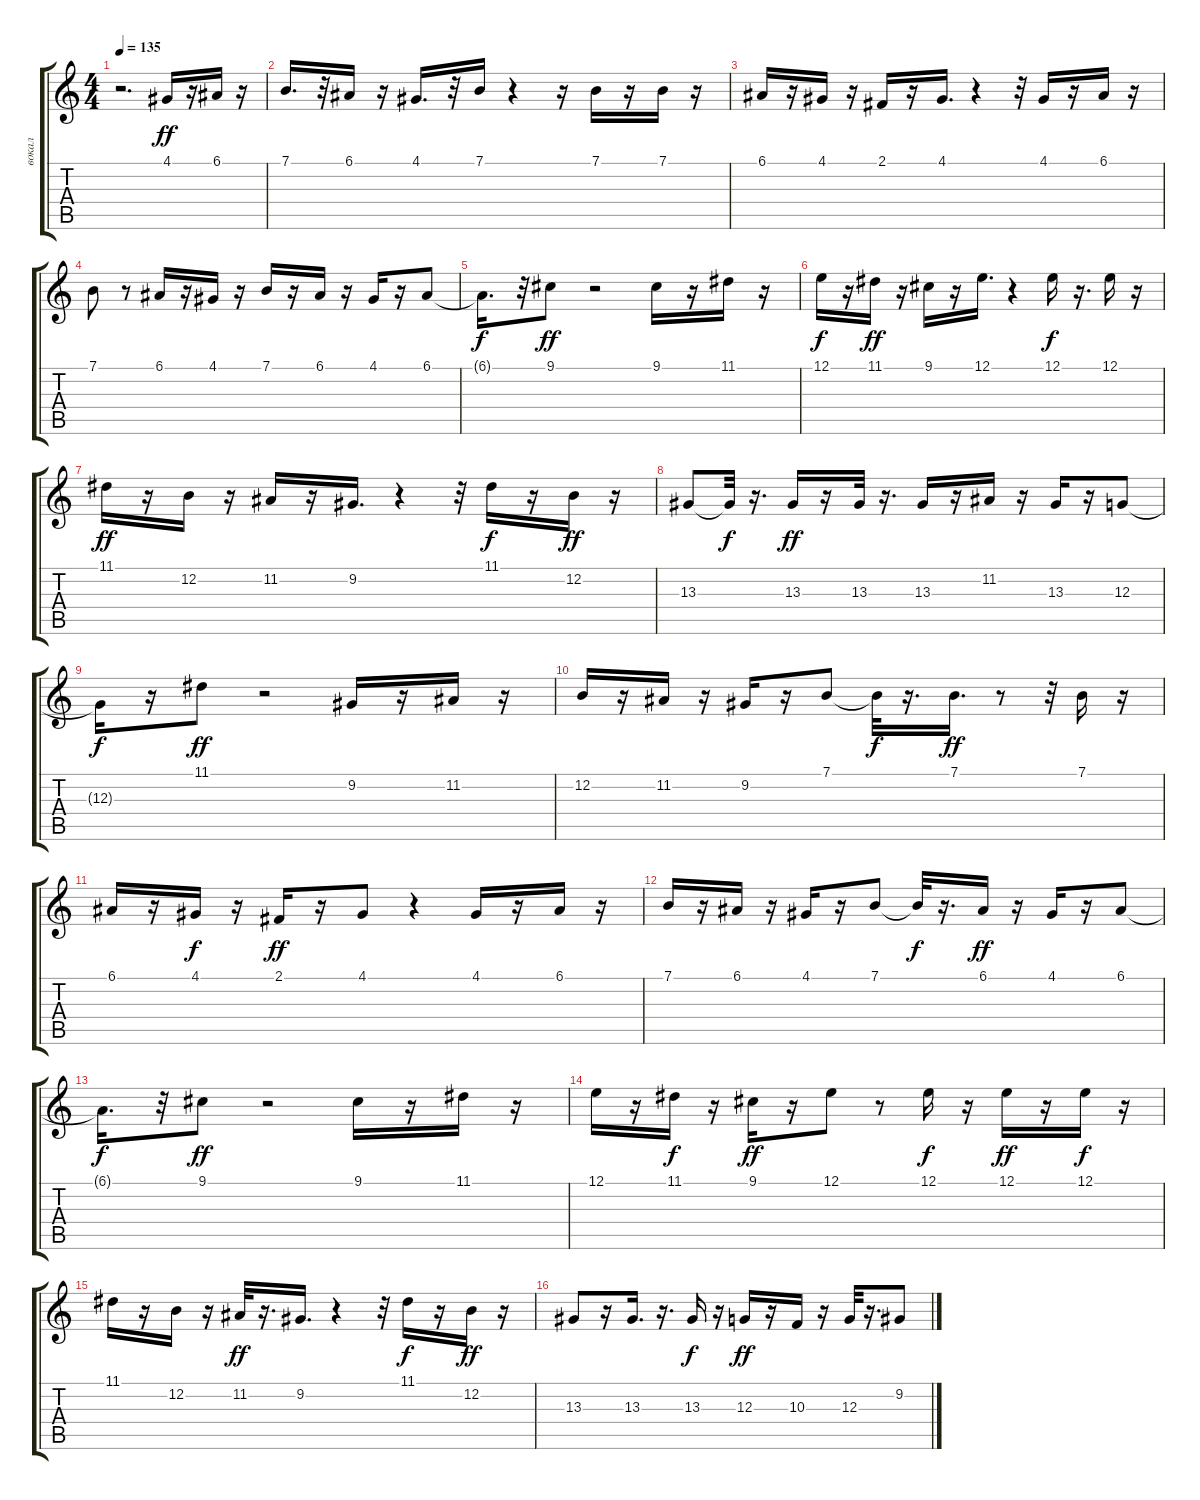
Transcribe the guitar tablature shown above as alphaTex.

\track ("вокал" "вокал") {instrument harmonica}
\staff {score tabs}
\tuning (E4 B3 G3 D3 A2 E2) {hide}
\ts (4 4)
\tempo 135
\clef g2
\ks c
r.2{d dy ff} 4.1.16 r.16 6.1.16 r.16 |
7.1.16{d} r.32 6.1.16 r.16 4.1.16{d} r.32 7.1.16 r.4 r.16 7.1.16 r.16 7.1.16 r.16 |
6.1.16 r.16 4.1.16 r.16 2.1.16 r.16 4.1.16{d} r.4 r.32 4.1.16 r.16 6.1.16 r.16 |
7.1.8 r.8 6.1.16 r.16 4.1.16 r.16 7.1.16 r.16 6.1.16 r.16 4.1.16 r.16 6.1.8 |
6.1{t}.16{d dy f} r.32 9.1.8{dy ff} r.2 9.1.16 r.16 11.1.16 r.16 |
12.1.16{dy f} r.16 11.1.16{dy ff} r.16 9.1.16 r.16 12.1.16{d} r.4 12.1.16{dy f} r.16{d} 12.1.16 r.16 |
11.1.16{dy ff} r.16 12.2.16 r.16 11.2.16 r.16 9.2.16{d} r.4 r.32 11.1.16{dy f} r.16 12.2.16{dy ff} r.16 |
13.3.8 13.3{t}.32{dy f} r.16{d} 13.3.16{dy ff} r.16 13.3.32 r.16{d} 13.3.16 r.16 11.2.16 r.16 13.3.16 r.16 12.3.8 |
12.3{t}.16{dy f} r.16 11.1.8{dy ff} r.2 9.2.16 r.16 11.2.16 r.16 |
12.2.16 r.16 11.2.16 r.16 9.2.16 r.16 7.1.8 7.1{t}.32{dy f} r.16{d} 7.1.16{d dy ff} r.8 r.32 7.1.16 r.16 |
6.1.16 r.16 4.1.16{dy f} r.16 2.1.16{dy ff} r.16 4.1.8 r.4 4.1.16 r.16 6.1.16 r.16 |
7.1.16 r.16 6.1.16 r.16 4.1.16 r.16 7.1.8 7.1{t}.32{dy f} r.16{d} 6.1.16{dy ff} r.16 4.1.16 r.16 6.1.8 |
6.1{t}.16{d dy f} r.32 9.1.8{dy ff} r.2 9.1.16 r.16 11.1.16 r.16 |
12.1.16 r.16 11.1.16{dy f} r.16 9.1.16{dy ff} r.16 12.1.8 r.8 12.1.16{dy f} r.16 12.1.16{dy ff} r.16 12.1.16{dy f} r.16 |
11.1.16 r.16 12.2.16 r.16 11.2.32{dy ff} r.16{d} 9.2.16{d} r.4 r.32 11.1.16{dy f} r.16 12.2.16{dy ff} r.16 |
13.3.8 r.16 13.3.16{d} r.16{d} 13.3.16{dy f} r.16 12.3.16{dy ff} r.16 10.3.16 r.16 12.3.32 r.16{d} 9.2.8
